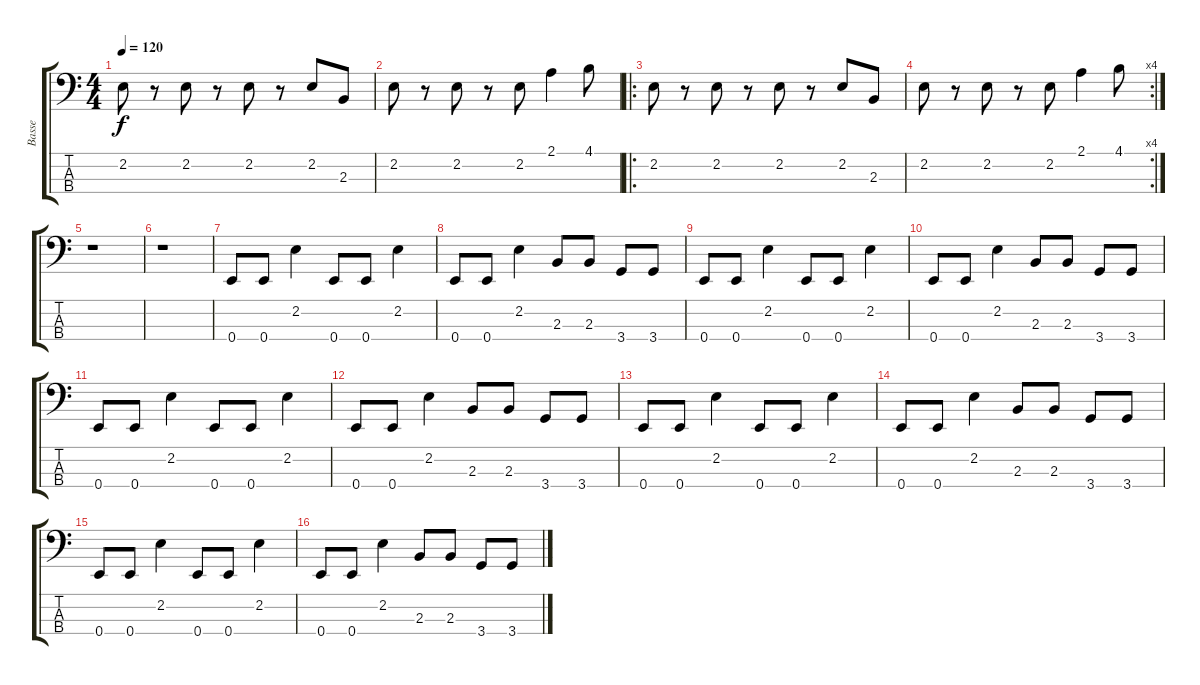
\track ("Basse" "Basse") {instrument electricbassfinger}
\staff {score tabs}
\tuning (G2 D2 A1 E1) {hide}
\ts (4 4)
\tempo 120
\clef f4
\ks c
2.2.8{dy f} r.8 2.2.8 r.8 2.2.8 r.8 2.2.8 2.3.8 |
2.2.8 r.8 2.2.8 r.8 2.2.8 2.1.4 4.1.8 |
\ro
2.2.8 r.8 2.2.8 r.8 2.2.8 r.8 2.2.8 2.3.8 |
\rc 4
2.2.8 r.8 2.2.8 r.8 2.2.8 2.1.4 4.1.8 |
r.1 |
r.1 |
0.4.8 0.4.8 2.2.4 0.4.8 0.4.8 2.2.4 |
0.4.8 0.4.8 2.2.4 2.3.8 2.3.8 3.4.8 3.4.8 |
0.4.8 0.4.8 2.2.4 0.4.8 0.4.8 2.2.4 |
0.4.8 0.4.8 2.2.4 2.3.8 2.3.8 3.4.8 3.4.8 |
0.4.8 0.4.8 2.2.4 0.4.8 0.4.8 2.2.4 |
0.4.8 0.4.8 2.2.4 2.3.8 2.3.8 3.4.8 3.4.8 |
0.4.8 0.4.8 2.2.4 0.4.8 0.4.8 2.2.4 |
0.4.8 0.4.8 2.2.4 2.3.8 2.3.8 3.4.8 3.4.8 |
0.4.8 0.4.8 2.2.4 0.4.8 0.4.8 2.2.4 |
0.4.8 0.4.8 2.2.4 2.3.8 2.3.8 3.4.8 3.4.8
